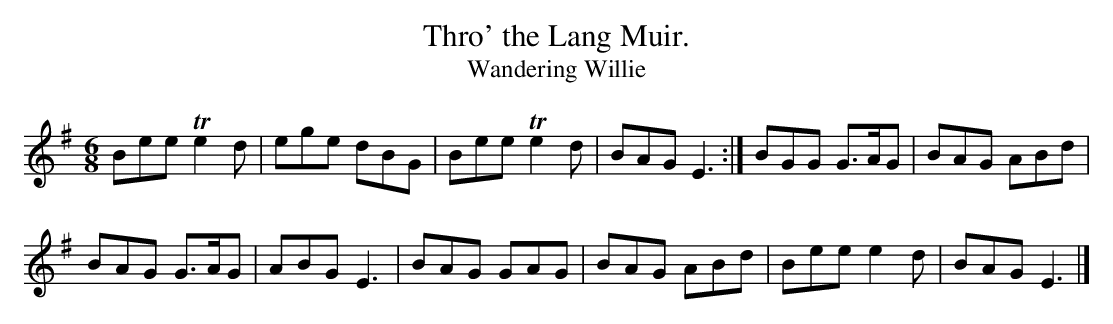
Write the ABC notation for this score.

X:1
T:Thro' the Lang Muir.
T:Wandering Willie
M:6/8
L:1/8
K:EMin % dorian/minor/phrygian pentatonic
Bee Te2d |ege dBG|Bee Te2d |BAG E3:|\
BGG  G>AG|BAG ABd|
                  BAG  G>AG|ABG E3 |\
BAG  GAG |BAG ABd|Bee  e2d |BAG E3|]
